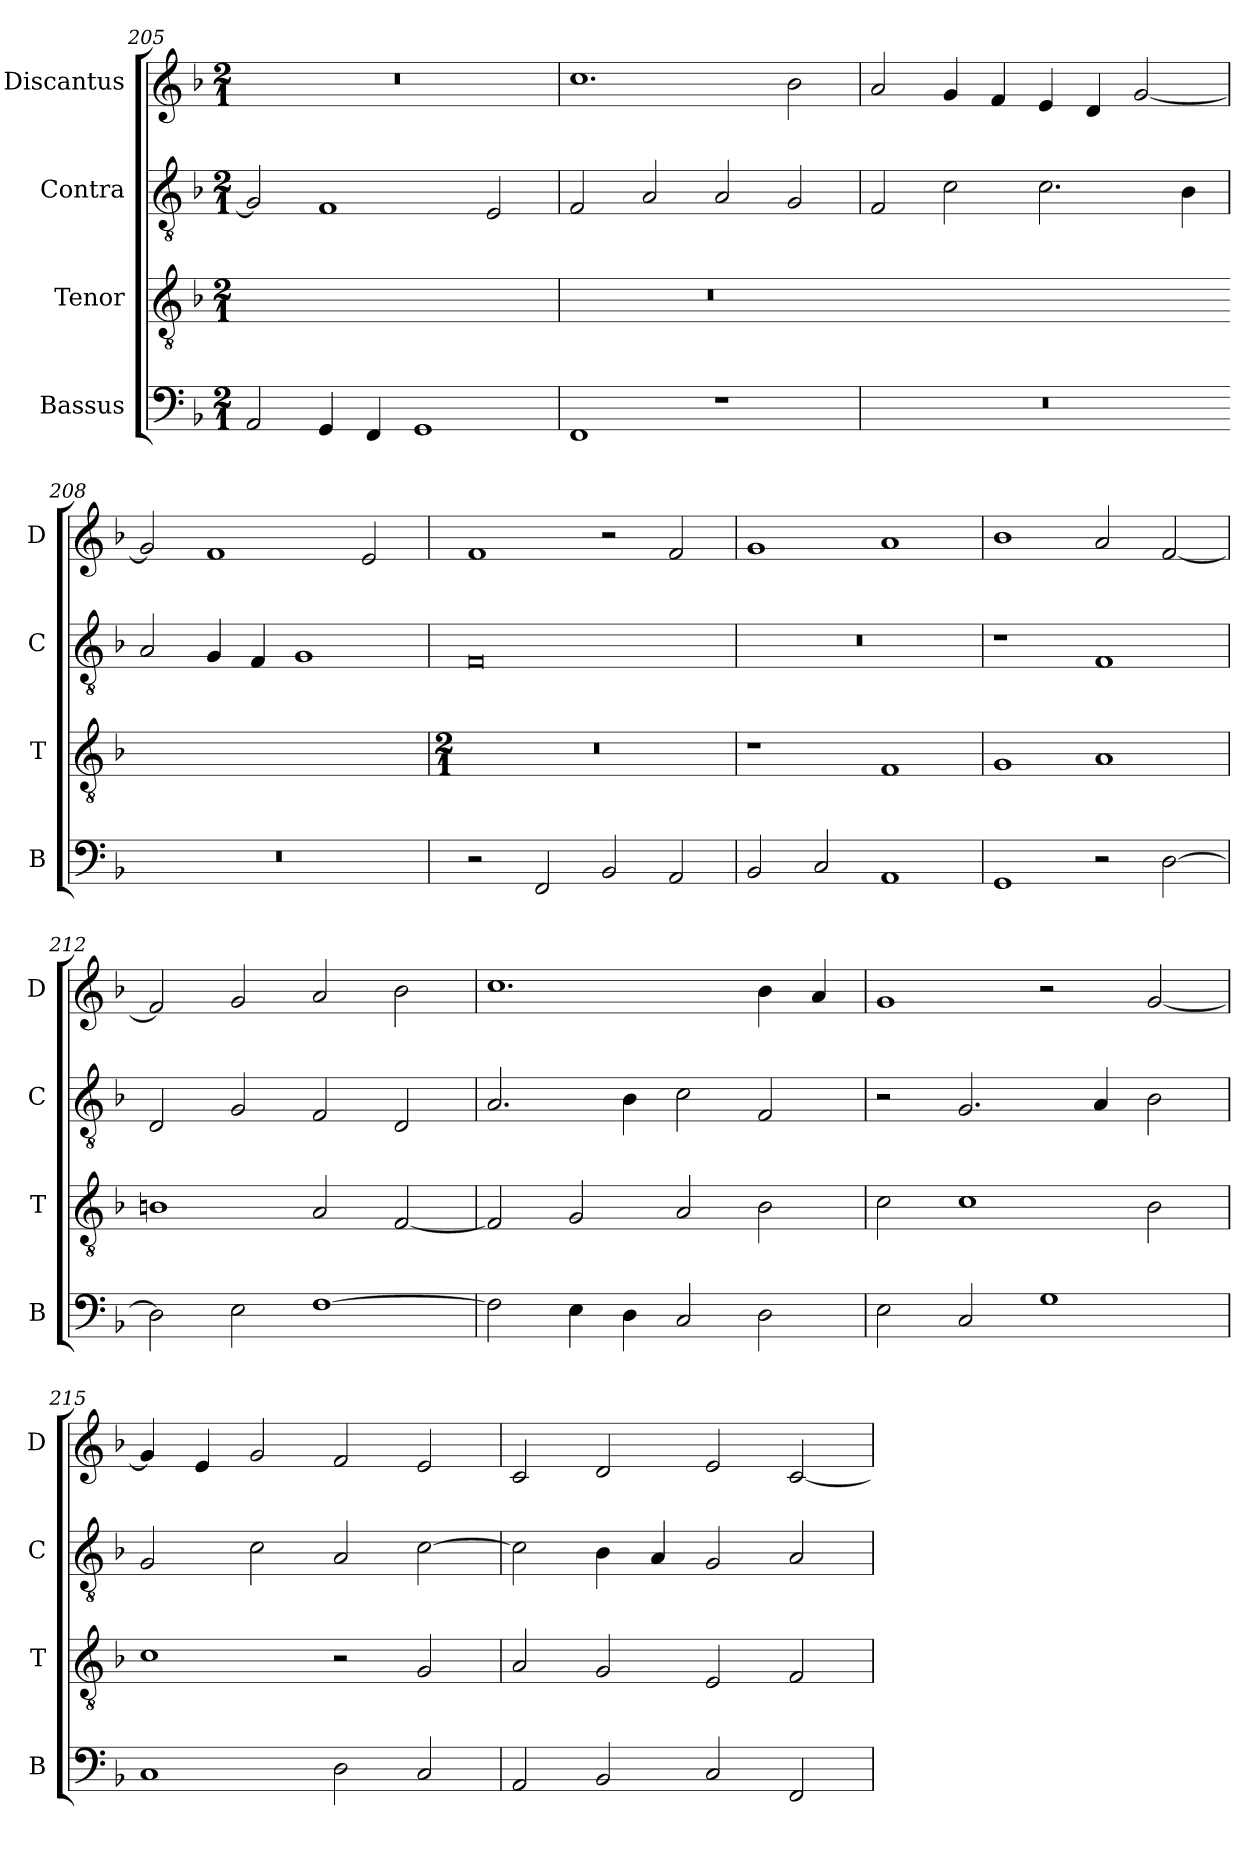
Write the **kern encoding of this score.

**kern	**kern	**kern	**kern
*part4	*part3	*part2	*part1
*staff4	*staff3	*staff2	*staff1
*I"Bassus	*I"Tenor	*I"Contra	*I"Discantus
*I'B	*I'T	*I'C	*I'D
*clefF4	*clefGv2	*clefGv2	*clefG2
*k[b-]	*k[b-]	*k[b-]	*k[b-]
*M2/1	*M2/1	*M2/1	*M2/1
=205	=205	=205	=205
!	!LO:N:vis=1	!	!
2AA/	0ryy	2G/]	0r
4GG/	.	1F	.
4FF/	.	.	.
1GG	.	.	.
.	.	2E/	.
=206	=206	=206	=206
!	!LO:N:vis=1	!	!
1FF	0r	2F/	1.cc
.	.	2A/	.
1r	.	2A/	.
.	.	2G/	2b-\
=207	=207-	=207	=207
!	!LO:N:vis=1	!	!
0r	0ryy	2F/	2a/
.	.	2c\	4g/
.	.	.	4f/
.	.	2.c\	4e/
.	.	.	4d/
.	.	.	[2g/
.	.	4B-\	.
=208	=208-	=208	=208
!	!LO:N:vis=1	!	!
0r	0ryy	2A/	2g/]
.	.	4G/	1f
.	.	4F/	.
.	.	1G	.
.	.	.	2e/
=209	=209	=209	=209
*	*M2/1	*	*
2r	0r	0F	1f
2FF/	.	.	.
2BB-/	.	.	2r
2AA/	.	.	2f/
=210	=210	=210	=210
2BB-/	1r	0r	1g
2C/	.	.	.
1AA	1F	.	1a
=211	=211	=211	=211
1GG	1G	1r	1b-
2r	1A	1F	2a/
[2D\	.	.	[2f/
=212	=212	=212	=212
2D\]	1Bn	2D/	2f/]
2E\	.	2G/	2g/
[1F	2A/	2F/	2a/
.	[2F/	2D/	2b-\
=213	=213	=213	=213
2F\]	2F/]	2.A/	1.cc
4E\	2G/	.	.
4D\	.	4B-\	.
2C/	2A/	2c\	.
2D\	2B-\	2F/	4b-\
.	.	.	4a/
=214	=214	=214	=214
2E\	2c\	2r	1g
2C/	1c	2.G/	.
1G	.	.	2r
.	.	4A/	.
.	2B-\	2B-\	[2g/
=215	=215	=215	=215
1C	1c	2G/	4g/]
.	.	.	4e/
.	.	2c\	2g/
2D\	2r	2A/	2f/
2C/	2G/	[2c\	2e/
=216	=216	=216	=216
2AA/	2A/	2c\]	2c/
2BB-/	2G/	4B-\	2d/
.	.	4A/	.
2C/	2E/	2G/	2e/
2FF/	2F/	2A/	[2c/
=	=	=	=
*-	*-	*-	*-
